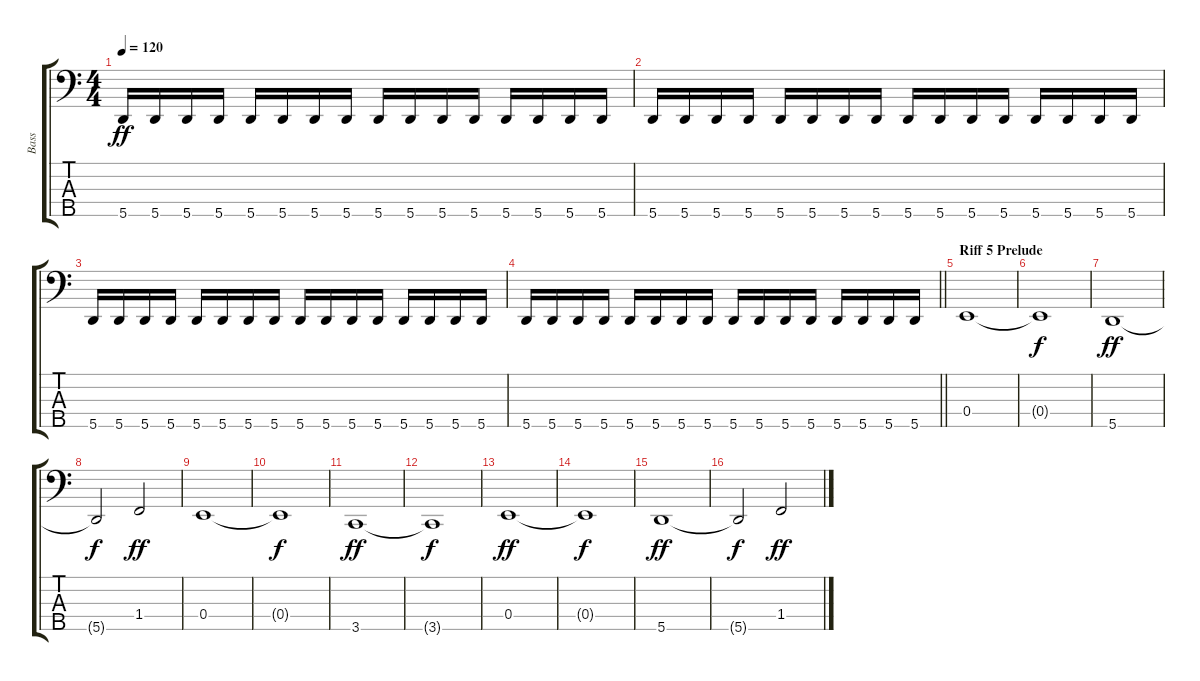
\track ("Bass" "Bass") {instrument electricbasspick}
\staff {score tabs}
\tuning (G2 D2 A1 E1 A0) {hide}
\ts (4 4)
\tempo 120
\clef f4
\ks c
5.5.16{dy ff} 5.5.16 5.5.16 5.5.16 5.5.16 5.5.16 5.5.16 5.5.16 5.5.16 5.5.16 5.5.16 5.5.16 5.5.16 5.5.16 5.5.16 5.5.16 |
5.5.16 5.5.16 5.5.16 5.5.16 5.5.16 5.5.16 5.5.16 5.5.16 5.5.16 5.5.16 5.5.16 5.5.16 5.5.16 5.5.16 5.5.16 5.5.16 |
5.5.16 5.5.16 5.5.16 5.5.16 5.5.16 5.5.16 5.5.16 5.5.16 5.5.16 5.5.16 5.5.16 5.5.16 5.5.16 5.5.16 5.5.16 5.5.16 |
\barLineRight lightlight
5.5.16 5.5.16 5.5.16 5.5.16 5.5.16 5.5.16 5.5.16 5.5.16 5.5.16 5.5.16 5.5.16 5.5.16 5.5.16 5.5.16 5.5.16 5.5.16 |
\section ("" "Riff 5 Prelude")
0.4.1 |
0.4{t}.1{dy f} |
5.5.1{dy ff} |
5.5{t}.2{dy f} 1.4.2{dy ff} |
0.4.1 |
0.4{t}.1{dy f} |
3.5.1{dy ff} |
3.5{t}.1{dy f} |
0.4.1{dy ff} |
0.4{t}.1{dy f} |
5.5.1{dy ff} |
5.5{t}.2{dy f} 1.4.2{dy ff}
